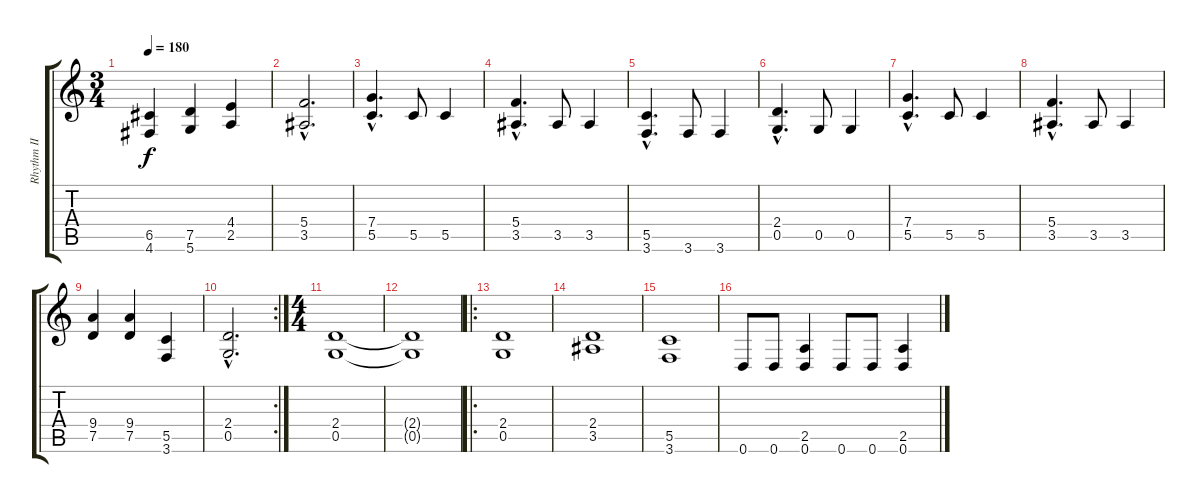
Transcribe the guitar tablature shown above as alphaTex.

\track ("Rhythm II" "Rhythm II") {instrument distortionguitar}
\staff {score tabs}
\tuning (D4 A3 F3 C3 G2 D2) {hide}
\ts (3 4)
\tempo 180
\clef g2
\ks c
(6.5 4.6).4{dy f} (7.5 5.6).4 (4.4 2.5).4 |
(5.4{hac} 3.5{hac}).2{d} |
(7.4{hac} 5.5{hac}).4{d} 5.5.8 5.5.4 |
(5.4{hac} 3.5{hac}).4{d} 3.5.8 3.5.4 |
(5.5{hac} 3.6{hac}).4{d} 3.6.8 3.6.4 |
(2.4{hac} 0.5{hac}).4{d} 0.5.8 0.5.4 |
(7.4{hac} 5.5{hac}).4{d} 5.5.8 5.5.4 |
(5.4{hac} 3.5{hac}).4{d} 3.5.8 3.5.4 |
(9.4 7.5).4 (9.4 7.5).4 (5.5 3.6).4 |
\rc 2
(2.4{hac} 0.5{hac}).2{d} |
\ts (4 4)
(2.4 0.5).1 |
(2.4{t} 0.5{t}).1 |
\ro
(2.4 0.5).1 |
(2.4 3.5).1 |
(5.5 3.6).1 |
0.6.8 0.6.8 (2.5 0.6).4 0.6.8 0.6.8 (2.5 0.6).4
